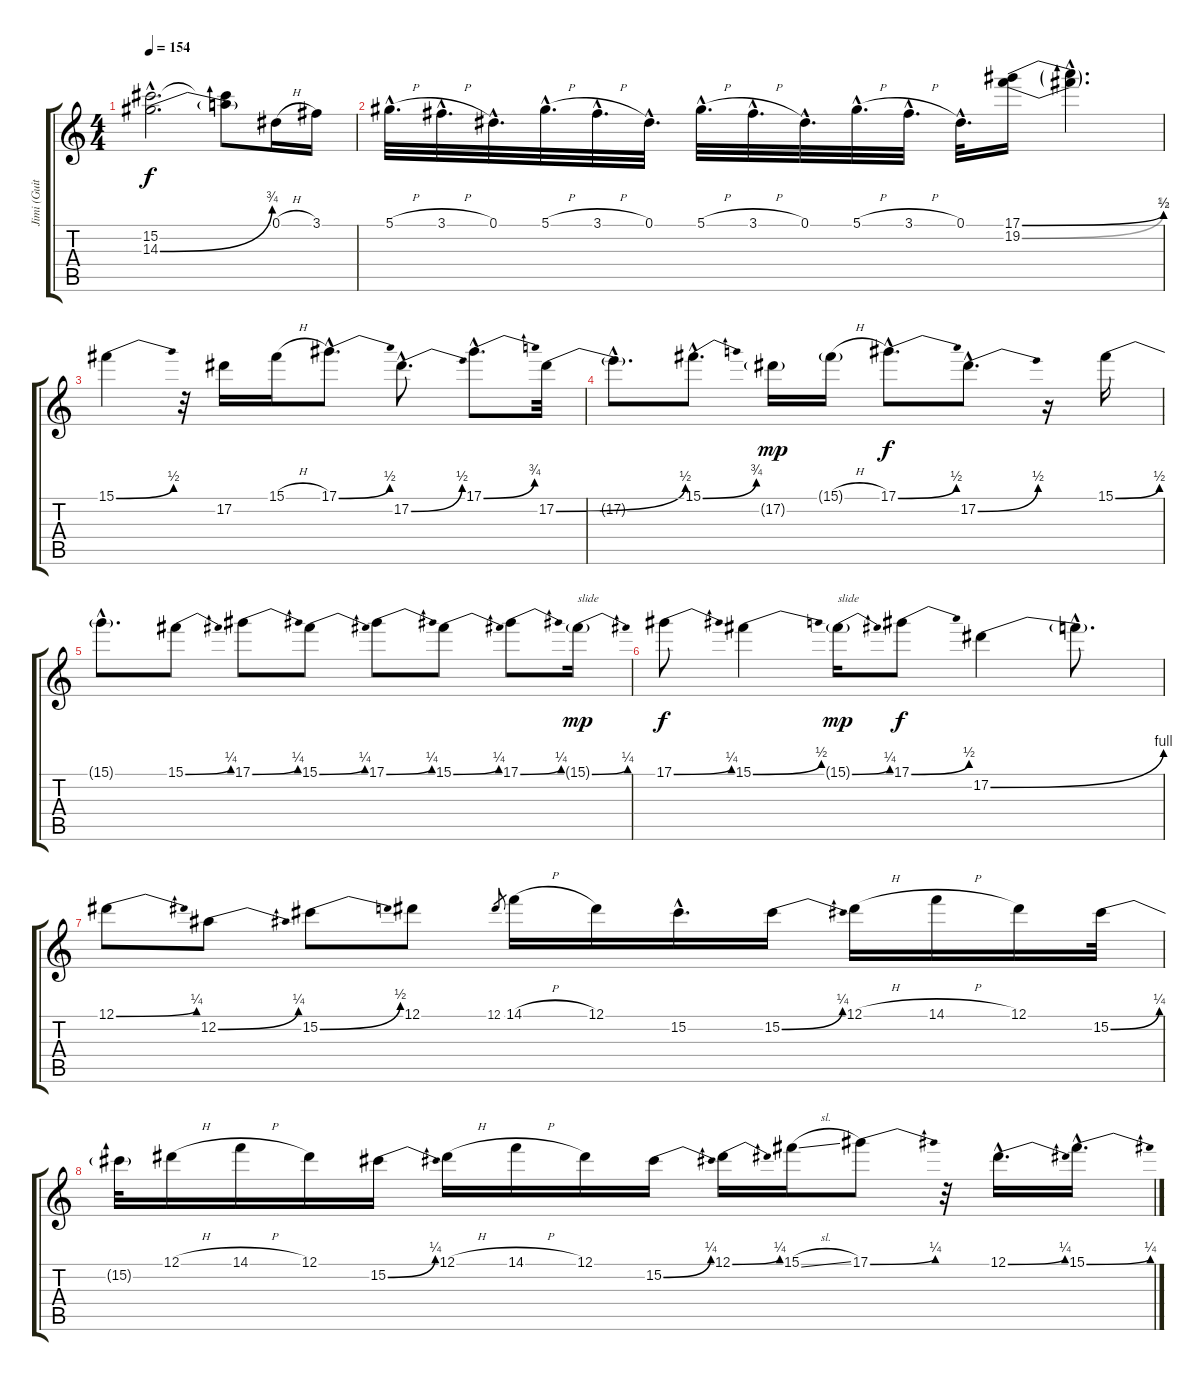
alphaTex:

\track ("Jimi (Guitar)" "Jimi (Guit") {instrument overdrivenguitar}
\staff {score tabs}
\tuning (Eb4 Bb3 Gb3 Db3 Ab2 Eb2) {hide}
\ts (4 4)
\tempo 154
\clef g2
\ks c
(15.2{hac} 14.3{be (bend 0 0 60 3) hac}).2{d dy f} (15.2{t} 14.3{t}).8 0.1{h}.16 3.1.16 |
5.1{h hac}.32{d} 3.1{h hac}.32{d} 0.1{hac}.32{d} 5.1{h hac}.32{d} 3.1{h hac}.32{d} 0.1{hac}.32{d} 5.1{h hac}.32{d} 3.1{h hac}.32{d} 0.1{hac}.32{d} 5.1{h hac}.32{d} 3.1{h hac}.32{d} 0.1{hac}.32{d} (17.1{be (bend 0 0 60 2)} 19.2{be (bend 0 0 60 3)}).16 (17.1{hac t} 19.2{hac t}).4{d} |
15.1{be (bend 0 0 60 2)}.4 r.32 17.2.16 15.1{h}.16 17.1{be (bend 0 0 60 2) hac}.8{d} 17.2{be (bend 0 0 60 2) hac}.8{d} 17.1{be (bend 0 0 60 3) hac}.8{d} 17.2{be (bend 0 0 60 2)}.32 |
17.2{hac t}.8{d} 15.1{be (bend 0 0 60 3) hac}.8{d} 17.2{g}.16{dy mp} 15.1{h g}.16 17.1{be (bend 0 0 60 2) hac}.8{d dy f} 17.2{be (bend 0 0 60 2) hac}.8{d} r.16 15.1{be (bend 0 0 60 2)}.16 |
15.1{hac t}.8{d} 15.1{be (bend 0 0 60 1)}.8 17.1{be (bend 0 0 60 1)}.8 15.1{be (bend 0 0 60 1)}.8 17.1{be (bend 0 0 60 1)}.8 15.1{be (bend 0 0 60 1)}.8 17.1{be (bend 0 0 60 1)}.8 15.1{be (bend 0 0 60 1) g}.16{txt "slide" dy mp} |
17.1{be (bend 0 0 60 1)}.8{dy f} 15.1{be (bend 0 0 60 2)}.4 15.1{be (bend 0 0 60 1) g}.16{txt "slide" dy mp} 17.1{be (bend 0 0 60 2)}.8{dy f} 17.2{be (bend 0 0 60 4)}.4 17.2{hac t}.8{d} |
12.1{be (bend 0 0 60 1)}.8 12.2{be (bend 0 0 60 1)}.8 15.2{be (bend 0 0 60 2)}.8 12.1.8 12.1.8{gr} 14.1{h}.16 12.1.16 15.2{hac}.16{d} 15.2{be (bend 0 0 60 1)}.16 12.1{h}.16 14.1{h}.16 12.1.16 15.2{be (bend 0 0 60 1)}.32 |
15.2{t}.32 12.1{h}.16 14.1{h}.16 12.1.16 15.2{be (bend 0 0 60 1)}.16 12.1{h}.16 14.1{h}.16 12.1.16 15.2{be (bend 0 0 60 1)}.16 12.1{be (bend 0 0 60 1)}.16 15.1{sl}.16 17.1{be (bend 0 0 60 1)}.8 r.32 12.1{be (bend 0 0 60 1) hac}.16{d} 15.1{be (bend 0 0 60 1) hac}.16{d}
